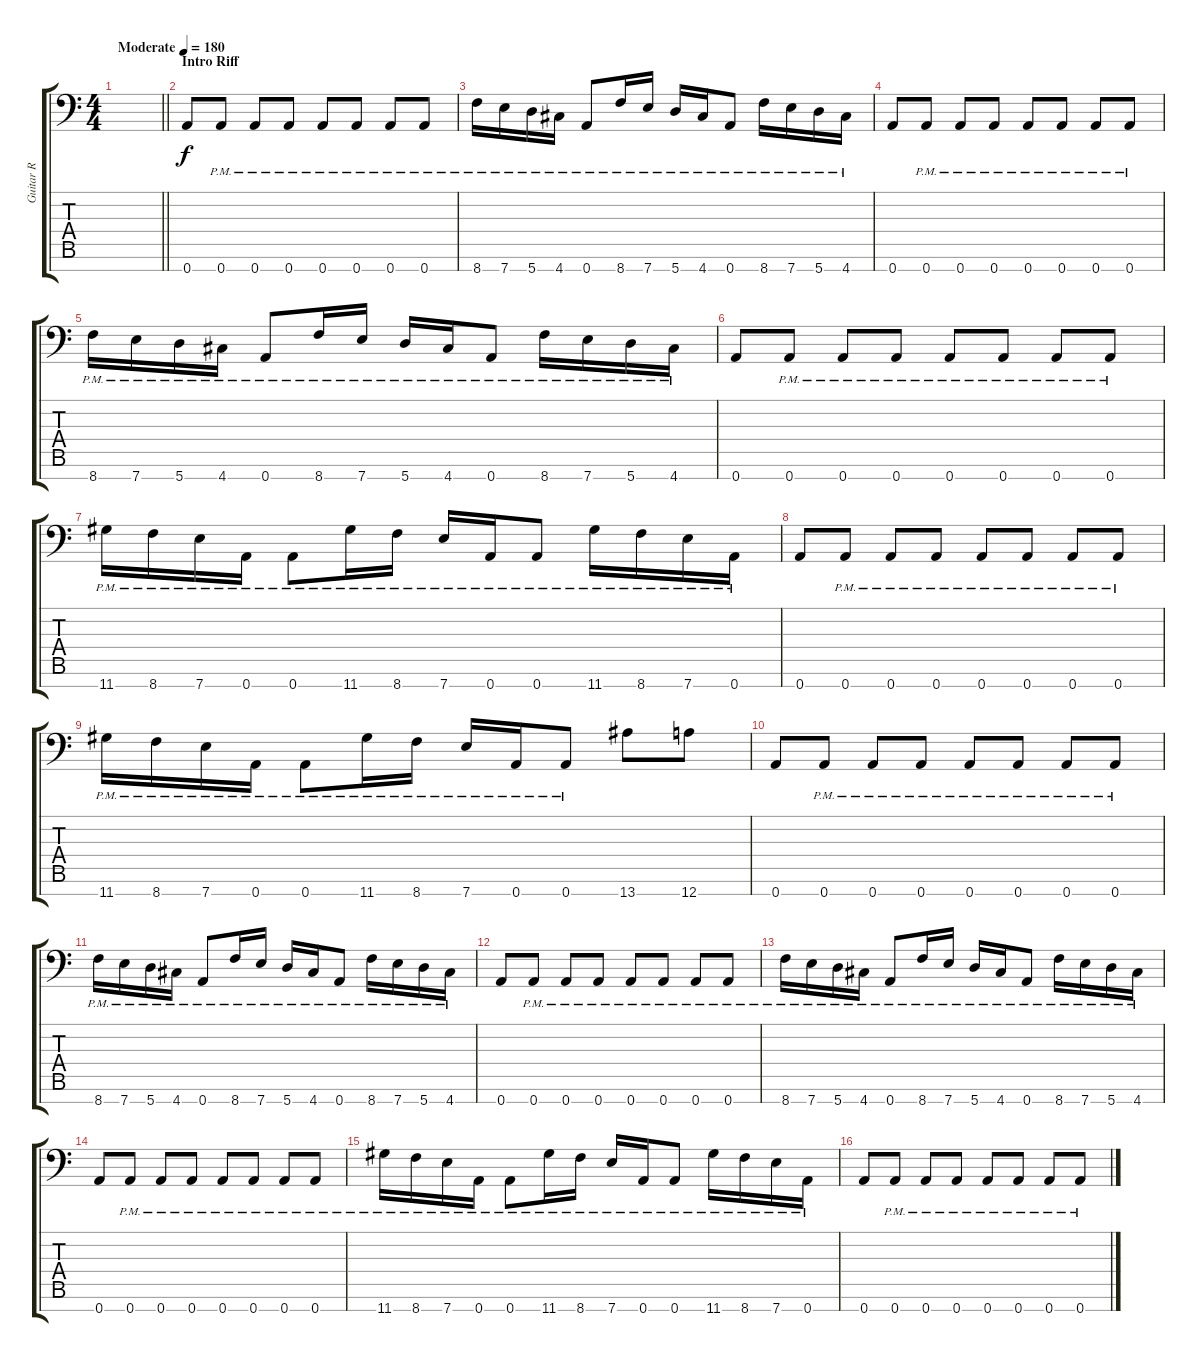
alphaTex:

\track ("Guitar R" "Guitar R") {instrument overdrivenguitar}
\staff {score tabs}
\tuning (E4 B3 G3 D3 A2 E2 A1) {hide}
\ts (4 4)
\tempo (180 "Moderate")
\clef f4
\barLineRight lightlight
\ks c
|
\section ("" "Intro Riff")
0.7.8 0.7{pm}.8 0.7{pm}.8 0.7{pm}.8 0.7{pm}.8 0.7{pm}.8 0.7{pm}.8 0.7{pm}.8 |
8.7{pm}.16 7.7{pm}.16 5.7{pm}.16 4.7{pm}.16 0.7{pm}.8 8.7{pm}.16 7.7{pm}.16 5.7{pm}.16 4.7{pm}.16 0.7{pm}.8 8.7{pm}.16 7.7{pm}.16 5.7{pm}.16 4.7{pm}.16 |
0.7.8 0.7{pm}.8 0.7{pm}.8 0.7{pm}.8 0.7{pm}.8 0.7{pm}.8 0.7{pm}.8 0.7{pm}.8 |
8.7{pm}.16 7.7{pm}.16 5.7{pm}.16 4.7{pm}.16 0.7{pm}.8 8.7{pm}.16 7.7{pm}.16 5.7{pm}.16 4.7{pm}.16 0.7{pm}.8 8.7{pm}.16 7.7{pm}.16 5.7{pm}.16 4.7{pm}.16 |
0.7.8 0.7{pm}.8 0.7{pm}.8 0.7{pm}.8 0.7{pm}.8 0.7{pm}.8 0.7{pm}.8 0.7{pm}.8 |
11.7{pm}.16 8.7{pm}.16 7.7{pm}.16 0.7{pm}.16 0.7{pm}.8 11.7{pm}.16 8.7{pm}.16 7.7{pm}.16 0.7{pm}.16 0.7{pm}.8 11.7{pm}.16 8.7{pm}.16 7.7{pm}.16 0.7{pm}.16 |
0.7.8 0.7{pm}.8 0.7{pm}.8 0.7{pm}.8 0.7{pm}.8 0.7{pm}.8 0.7{pm}.8 0.7{pm}.8 |
11.7{pm}.16 8.7{pm}.16 7.7{pm}.16 0.7{pm}.16 0.7{pm}.8 11.7{pm}.16 8.7{pm}.16 7.7{pm}.16 0.7{pm}.16 0.7{pm}.8 13.7.8 12.7.8 |
0.7.8 0.7{pm}.8 0.7{pm}.8 0.7{pm}.8 0.7{pm}.8 0.7{pm}.8 0.7{pm}.8 0.7{pm}.8 |
8.7{pm}.16 7.7{pm}.16 5.7{pm}.16 4.7{pm}.16 0.7{pm}.8 8.7{pm}.16 7.7{pm}.16 5.7{pm}.16 4.7{pm}.16 0.7{pm}.8 8.7{pm}.16 7.7{pm}.16 5.7{pm}.16 4.7{pm}.16 |
0.7.8 0.7{pm}.8 0.7{pm}.8 0.7{pm}.8 0.7{pm}.8 0.7{pm}.8 0.7{pm}.8 0.7{pm}.8 |
8.7{pm}.16 7.7{pm}.16 5.7{pm}.16 4.7{pm}.16 0.7{pm}.8 8.7{pm}.16 7.7{pm}.16 5.7{pm}.16 4.7{pm}.16 0.7{pm}.8 8.7{pm}.16 7.7{pm}.16 5.7{pm}.16 4.7{pm}.16 |
0.7.8 0.7{pm}.8 0.7{pm}.8 0.7{pm}.8 0.7{pm}.8 0.7{pm}.8 0.7{pm}.8 0.7{pm}.8 |
11.7{pm}.16 8.7{pm}.16 7.7{pm}.16 0.7{pm}.16 0.7{pm}.8 11.7{pm}.16 8.7{pm}.16 7.7{pm}.16 0.7{pm}.16 0.7{pm}.8 11.7{pm}.16 8.7{pm}.16 7.7{pm}.16 0.7{pm}.16 |
0.7.8 0.7{pm}.8 0.7{pm}.8 0.7{pm}.8 0.7{pm}.8 0.7{pm}.8 0.7{pm}.8 0.7{pm}.8
